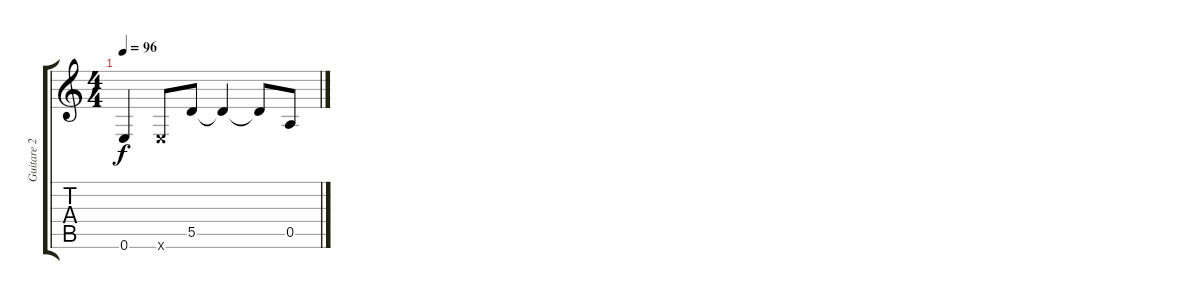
\track ("Guitare 2 (Rythmique 2)" "Guitare 2 ") {instrument electricguitarjazz}
\staff {score tabs}
\tuning (E4 B3 G3 D3 A2 E2) {hide}
\ts (4 4)
\tempo 96
\clef g2
\ks c
0.6.4{dy f} 0.6{x}.8 5.5.8 5.5{t}.4 5.5{t}.8 0.5.8
